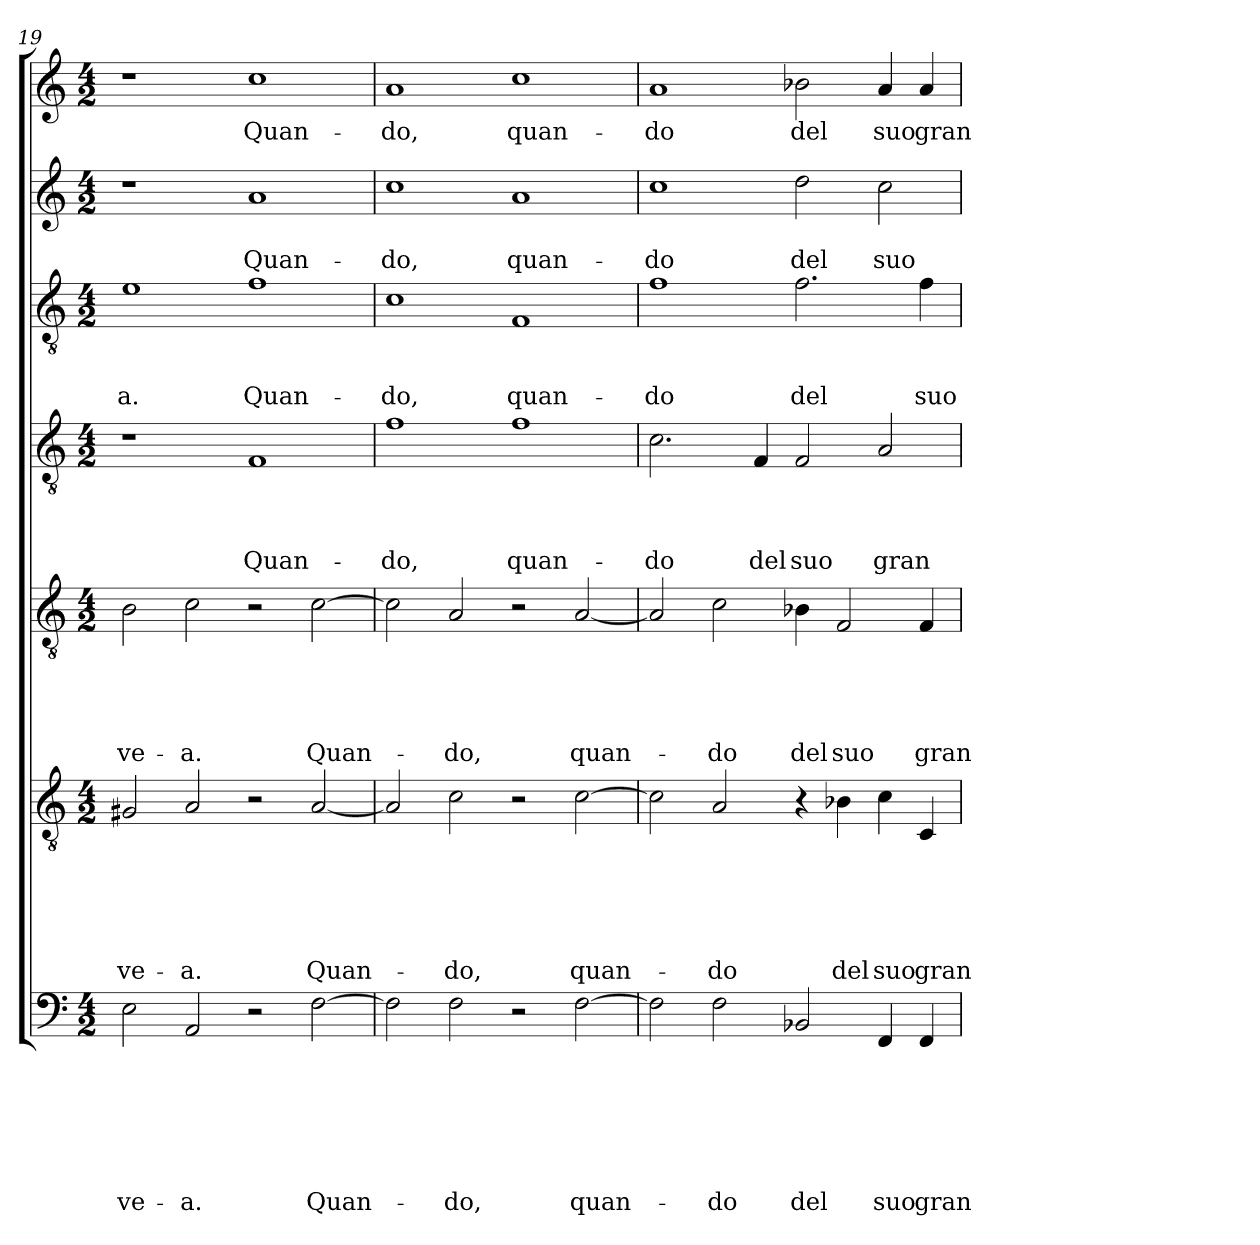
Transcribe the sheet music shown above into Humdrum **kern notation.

**kern	**text	**text	**text	**text	**text	**text	**text	**kern	**text	**text	**text	**text	**text	**text	**kern	**text	**text	**text	**text	**text	**kern	**text	**text	**text	**text	**kern	**text	**text	**text	**kern	**text	**text	**kern	**text
*part7	*part7	*part7	*part7	*part7	*part7	*part7	*part7	*part6	*part6	*part6	*part6	*part6	*part6	*part6	*part5	*part5	*part5	*part5	*part5	*part5	*part4	*part4	*part4	*part4	*part4	*part3	*part3	*part3	*part3	*part2	*part2	*part2	*part1	*part1
*staff7	*staff7	*staff7	*staff7	*staff7	*staff7	*staff7	*staff7	*staff6	*staff6	*staff6	*staff6	*staff6	*staff6	*staff6	*staff5	*staff5	*staff5	*staff5	*staff5	*staff5	*staff4	*staff4	*staff4	*staff4	*staff4	*staff3	*staff3	*staff3	*staff3	*staff2	*staff2	*staff2	*staff1	*staff1
*clefF4	*	*	*	*	*	*	*	*clefGv2	*	*	*	*	*	*	*clefGv2	*	*	*	*	*	*clefGv2	*	*	*	*	*clefGv2	*	*	*	*clefG2	*	*	*clefG2	*
*k[]	*	*	*	*	*	*	*	*k[]	*	*	*	*	*	*	*k[]	*	*	*	*	*	*k[]	*	*	*	*	*k[]	*	*	*	*k[]	*	*	*k[]	*
*a:	*	*	*	*	*	*	*	*a:	*	*	*	*	*	*	*a:	*	*	*	*	*	*a:	*	*	*	*	*a:	*	*	*	*a:	*	*	*a:	*
*M4/2	*	*	*	*	*	*	*	*M4/2	*	*	*	*	*	*	*M4/2	*	*	*	*	*	*M4/2	*	*	*	*	*M4/2	*	*	*	*M4/2	*	*	*M4/2	*
=19	=19	=19	=19	=19	=19	=19	=19	=19	=19	=19	=19	=19	=19	=19	=19	=19	=19	=19	=19	=19	=19	=19	=19	=19	=19	=19	=19	=19	=19	=19	=19	=19	=19	=19
!	!	!	!	!	!	!	!LO:LY:b	!	!	!	!	!	!	!LO:LY:b	!	!	!	!	!	!LO:LY:b	!	!	!	!	!	!	!	!	!LO:LY:b	!	!	!	!	!
2E\	.	.	.	.	.	.	-ve-	2G#X/	.	.	.	.	.	-ve-	2B\	.	.	.	.	-ve-	1r	.	.	.	.	1e	.	.	-a.	1r	.	.	1r	.
!	!	!	!	!	!	!	!LO:LY:b	!	!	!	!	!	!	!LO:LY:b	!	!	!	!	!	!LO:LY:b	!	!	!	!	!	!	!	!	!	!	!	!	!	!
2AA/	.	.	.	.	.	.	-a.	2A/	.	.	.	.	.	-a.	2c\	.	.	.	.	-a.	.	.	.	.	.	.	.	.	.	.	.	.	.	.
!	!	!	!	!	!	!	!	!	!	!	!	!	!	!	!	!	!	!	!	!	!	!	!	!	!LO:LY:b	!	!	!	!LO:LY:b	!	!	!LO:LY:b	!	!LO:LY:b
2r	.	.	.	.	.	.	.	2r	.	.	.	.	.	.	2r	.	.	.	.	.	1F	.	.	.	Quan-	1f	.	.	Quan-	1a	.	Quan-	1cc	Quan-
!	!	!	!	!	!	!	!LO:LY:b	!	!	!	!	!	!	!LO:LY:b	!	!	!	!	!	!LO:LY:b	!	!	!	!	!	!	!	!	!	!	!	!	!	!
[2F\	.	.	.	.	.	.	Quan-	[2A/	.	.	.	.	.	Quan-	[2c\	.	.	.	.	Quan-	.	.	.	.	.	.	.	.	.	.	.	.	.	.
=20	=20	=20	=20	=20	=20	=20	=20	=20	=20	=20	=20	=20	=20	=20	=20	=20	=20	=20	=20	=20	=20	=20	=20	=20	=20	=20	=20	=20	=20	=20	=20	=20	=20	=20
!	!	!	!	!	!	!	!	!	!	!	!	!	!	!	!	!	!	!	!	!	!	!	!	!	!LO:LY:b	!	!	!	!LO:LY:b	!	!	!LO:LY:b	!	!LO:LY:b
2F\]	.	.	.	.	.	.	.	2A/]	.	.	.	.	.	.	2c\]	.	.	.	.	.	1f	.	.	.	-do,	1c	.	.	-do,	1cc	.	-do,	1a	-do,
!	!	!	!	!	!	!	!LO:LY:b	!	!	!	!	!	!	!LO:LY:b	!	!	!	!	!	!LO:LY:b	!	!	!	!	!	!	!	!	!	!	!	!	!	!
2F\	.	.	.	.	.	.	-do,	2c\	.	.	.	.	.	-do,	2A/	.	.	.	.	-do,	.	.	.	.	.	.	.	.	.	.	.	.	.	.
!	!	!	!	!	!	!	!	!	!	!	!	!	!	!	!	!	!	!	!	!	!	!	!	!	!LO:LY:b	!	!	!	!LO:LY:b	!	!	!LO:LY:b	!	!LO:LY:b
2r	.	.	.	.	.	.	.	2r	.	.	.	.	.	.	2r	.	.	.	.	.	1f	.	.	.	quan-	1F	.	.	quan-	1a	.	quan-	1cc	quan-
!	!	!	!	!	!	!	!LO:LY:b	!	!	!	!	!	!	!LO:LY:b	!	!	!	!	!	!LO:LY:b	!	!	!	!	!	!	!	!	!	!	!	!	!	!
[2F\	.	.	.	.	.	.	quan-	[2c\	.	.	.	.	.	quan-	[2A/	.	.	.	.	quan-	.	.	.	.	.	.	.	.	.	.	.	.	.	.
!!LO:LB:g=z
=21	=21	=21	=21	=21	=21	=21	=21	=21	=21	=21	=21	=21	=21	=21	=21	=21	=21	=21	=21	=21	=21	=21	=21	=21	=21	=21	=21	=21	=21	=21	=21	=21	=21	=21
!	!	!	!	!	!	!	!	!	!	!	!	!	!	!	!	!	!	!	!	!	!	!	!	!	!LO:LY:b	!	!	!	!LO:LY:b	!	!	!LO:LY:b	!	!LO:LY:b
2F\]	.	.	.	.	.	.	.	2c\]	.	.	.	.	.	.	2A/]	.	.	.	.	.	2.c\	.	.	.	-do	1f	.	.	-do	1cc	.	-do	1a	-do
!	!	!	!	!	!	!	!LO:LY:b	!	!	!	!	!	!	!LO:LY:b	!	!	!	!	!	!LO:LY:b	!	!	!	!	!	!	!	!	!	!	!	!	!	!
2F\	.	.	.	.	.	.	-do	2A/	.	.	.	.	.	-do	2c\	.	.	.	.	-do	.	.	.	.	.	.	.	.	.	.	.	.	.	.
!	!	!	!	!	!	!	!	!	!	!	!	!	!	!	!	!	!	!	!	!	!	!	!	!	!LO:LY:b	!	!	!	!	!	!	!	!	!
.	.	.	.	.	.	.	.	.	.	.	.	.	.	.	.	.	.	.	.	.	4F/	.	.	.	del	.	.	.	.	.	.	.	.	.
!	!	!	!	!	!	!	!LO:LY:b	!	!	!	!	!	!	!	!	!	!	!	!	!LO:LY:b	!	!	!	!	!LO:LY:b	!	!	!	!LO:LY:b	!	!	!LO:LY:b	!	!LO:LY:b
2BB-X/	.	.	.	.	.	.	del	4r	.	.	.	.	.	.	4B-X\	.	.	.	.	del	2F/	.	.	.	suo	2.f\	.	.	del	2dd\	.	del	2b-X\	del
!	!	!	!	!	!	!	!	!	!	!	!	!	!	!LO:LY:b	!	!	!	!	!	!LO:LY:b	!	!	!	!	!	!	!	!	!	!	!	!	!	!
.	.	.	.	.	.	.	.	4B-X\	.	.	.	.	.	del	2F/	.	.	.	.	suo	.	.	.	.	.	.	.	.	.	.	.	.	.	.
!	!	!	!	!	!	!	!LO:LY:b	!	!	!	!	!	!	!LO:LY:b	!	!	!	!	!	!	!	!	!	!	!LO:LY:b	!	!	!	!	!	!	!LO:LY:b	!	!LO:LY:b
4FF/	.	.	.	.	.	.	suo	4c\	.	.	.	.	.	suo	.	.	.	.	.	.	2A/	.	.	.	gran	.	.	.	.	2cc\	.	suo	4a/	suo
!	!	!	!	!	!	!	!LO:LY:b	!	!	!	!	!	!	!LO:LY:b	!	!	!	!	!	!LO:LY:b	!	!	!	!	!	!	!	!	!LO:LY:b	!	!	!	!	!LO:LY:b
4FF/	.	.	.	.	.	.	gran	4C/	.	.	.	.	.	gran	4F/	.	.	.	.	gran	.	.	.	.	.	4f\	.	.	suo	.	.	.	4a/	gran
=	=	=	=	=	=	=	=	=	=	=	=	=	=	=	=	=	=	=	=	=	=	=	=	=	=	=	=	=	=	=	=	=	=	=
*-	*-	*-	*-	*-	*-	*-	*-	*-	*-	*-	*-	*-	*-	*-	*-	*-	*-	*-	*-	*-	*-	*-	*-	*-	*-	*-	*-	*-	*-	*-	*-	*-	*-	*-
